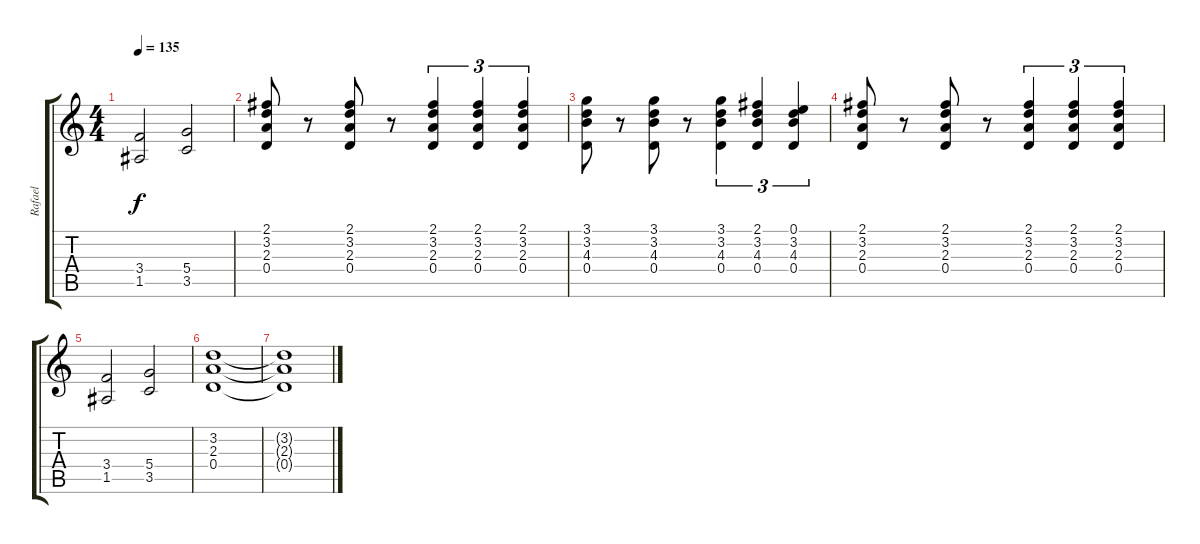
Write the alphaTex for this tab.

\track ("Rafael" "Rafael") {instrument overdrivenguitar}
\staff {score tabs}
\tuning (E4 B3 G3 D3 A2 E2) {hide}
\ts (4 4)
\tempo 135
\clef g2
\ks c
(3.4 1.5).2{dy f} (5.4 3.5).2 |
(2.1 3.2 2.3 0.4).8 r.8 (2.1 3.2 2.3 0.4).8 r.8 (2.1 3.2 2.3 0.4).4{tu (3 2)} (2.1 3.2 2.3 0.4).4{tu (3 2)} (2.1 3.2 2.3 0.4).4{tu (3 2)} |
(3.1 3.2 4.3 0.4).8 r.8 (3.1 3.2 4.3 0.4).8 r.8 (3.1 3.2 4.3 0.4).4{tu (3 2)} (2.1 3.2 4.3 0.4).4{tu (3 2)} (0.1 3.2 4.3 0.4).4{tu (3 2)} |
(2.1 3.2 2.3 0.4).8 r.8 (2.1 3.2 2.3 0.4).8 r.8 (2.1 3.2 2.3 0.4).4{tu (3 2)} (2.1 3.2 2.3 0.4).4{tu (3 2)} (2.1 3.2 2.3 0.4).4{tu (3 2)} |
(3.4 1.5).2 (5.4 3.5).2 |
(3.2 2.3 0.4).1 |
(3.2{t} 2.3{t} 0.4{t}).1
